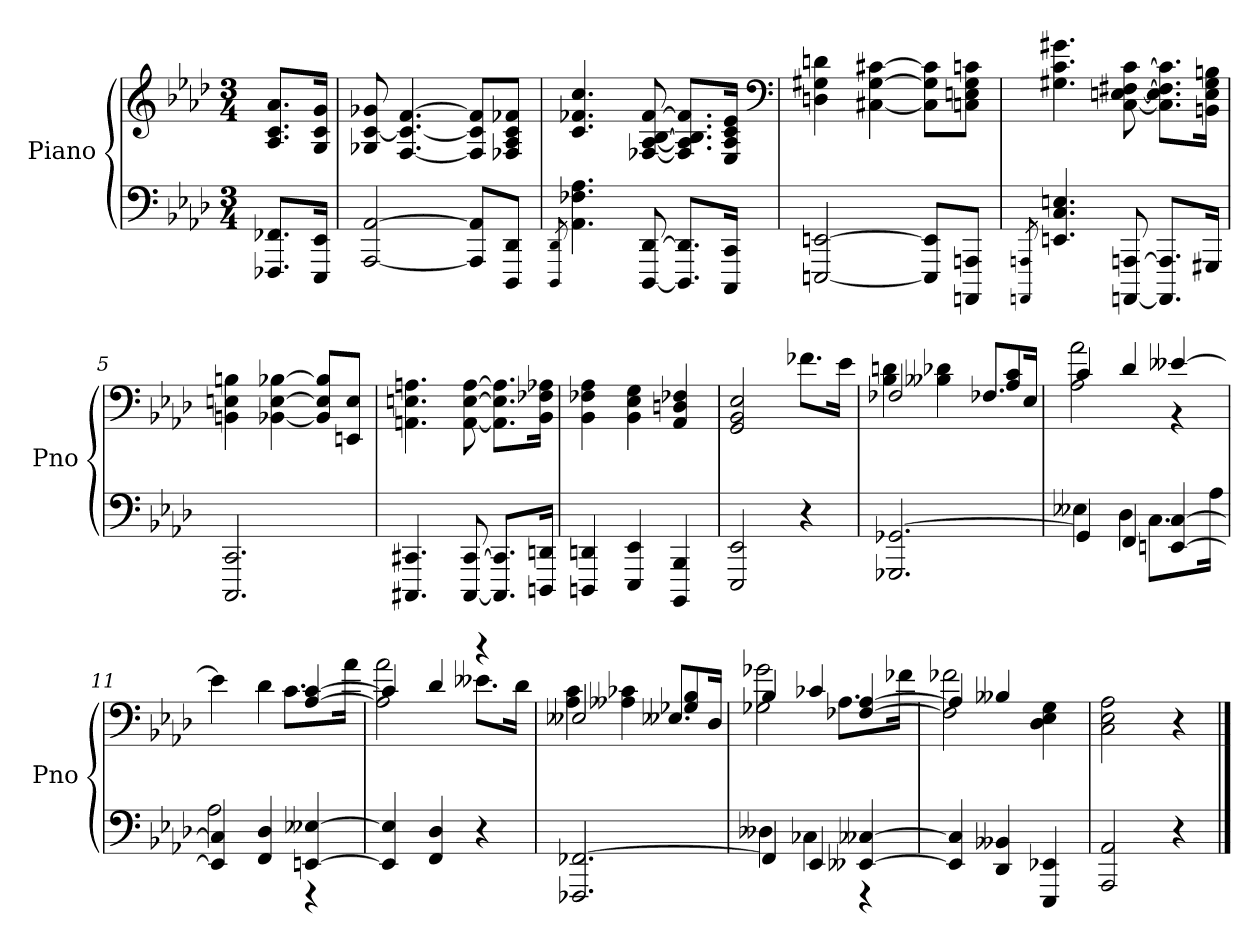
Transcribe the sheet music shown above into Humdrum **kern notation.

**kern	**kern
*part1	*part1
*staff2	*staff1
*I"Piano	*
*I'Pno	*
*clefF4	*clefG2
*k[b-e-a-d-]	*k[b-e-a-d-]
*f:	*f:
*M3/4	*M3/4
=	=
8.FFF-X 8.FF-XL	8.A- 8.c 8.a-L
16EEE- 16EE-Jk	16G 16c 16gJk
=1	=1
[2AAA- [2AA-	8G-X [8c 8g-X
.	[4.F 4.c_ [4.f
8AAA-] 8AA-]L	8F] 8c] 8f]L
8DDD- 8DD-J	8F-X 8A- 8c 8f-XJ
=2	=2
8qDDD- 8qDD-	.
4.AA- 4.F-X 4.A-	4.c 4.f-X 4.cc
[8DDD- [8DD-	[8F-X [8A- [8B- [8f-
8.DDD-] 8.DD-]L	8.F-] 8.A-] 8.B-] 8.f-]L
16CCC 16CCJk	16E- 16A- 16c 16e-Jk
*	*clefF4
=3	=3
[2EEEn [2EEn	4Dn 4G#X 4dn
.	[4C#X [4G# [4c#X
8EEE] 8EE]L	8C#] 8G#] 8c#]L
8AAAAn 8AAAnJ	8Cn 8En 8G# 8cnJ
=4	=4
8qAAAAn 8qAAAn	.
4.EEn 4.C 4.En	4.G#X 4.c 4.g#X
[8AAAAn [8AAAn	[8C [8En [8F#X [8c
8.AAAA] 8.AAA]L	8.C] 8.E] 8.F#] 8.c]L
16GGG#XJk	16BBn 16E 16G# 16BnJk
=5	=5
2.CCC 2.CC	4BBn 4En 4Bn
.	[4BB-X [4E [4B-X
.	8BB-] 8E] 8B-]L
.	8EEn 8EJ
=6	=6
4.CCC#X 4.CC#X	4.AAn 4.En 4.An
[8CCC# [8CC#	[8AA [8E [8A
8.CCC#] 8.CC#]L	8.AA] 8.E] 8.A]L
16DDDn 16DDnJk	16BB- 16F-X 16A-XJk
=7	=7
4DDDn 4DDn	4BB- 4F-X 4A-
4EEE- 4EE-	4BB- 4E- 4G
4BBBB- 4BBB-	4AA- 4Dn 4F-X
=8	=8
2EEE- 2EE-	2GG 2BB- 2E-
4r	8.f-XL
.	16e-Jk
=9	=9
*	*^
2.GGG-X [2.GG-X	2F-X	4B- 4dn
.	.	4B--X 4d-X
.	8.F-XL	4A-/ 4c/
.	16E-/Jk	.
=10	=10	=10
*^	*	*
4GG-]	4E--X	4c	2A- 2a-
4FF	4D-	4d-	.
[4EEn [4C	8.CL	[4e--X	4r
.	16A-Jk	.	.
=11	=11	=11	=11
4EE] 4C]	2A-	4e--]	2ryy
4FF 4D-	.	4d-	.
[4EEn [4E--X	4r	[4A- [4c	8.cL
.	.	.	16a-Jk
*v	*v	*	*
=12	=12	=12
4EE] 4E--]	4c]	2A-] 2a-
4FF 4D-	4d-	.
4r	4r	8.e--XL
.	.	16d-Jk
=13	=13	=13
2.FFF-X [2.FF-X	2E--X	4A- 4c
.	.	4A--X 4c-X
.	8.E--XL	4G-X/ 4B-/
.	16D-/Jk	.
=14	=14	=14
*^	*	*
4FF-]	4D--X	4B-	2G-X 2g-X
4EE-	4C-X	4c-X	.
[4EE--X [4C--X	4r	[4F-X [4A-	8.A-L
.	.	.	16f-XJk
*v	*v	*	*
=15	=15	=15
4EE--] 4C--]	4A-]	2F-] 2f-X
4DD- 4BB--X	4B--X	.
4EEE- 4EE-X	4D- 4E- 4G	4ryy
*	*v	*v
=16	=16
2AAA- 2AA-	2C 2E- 2A-
4r	4r
==	==
*-	*-
